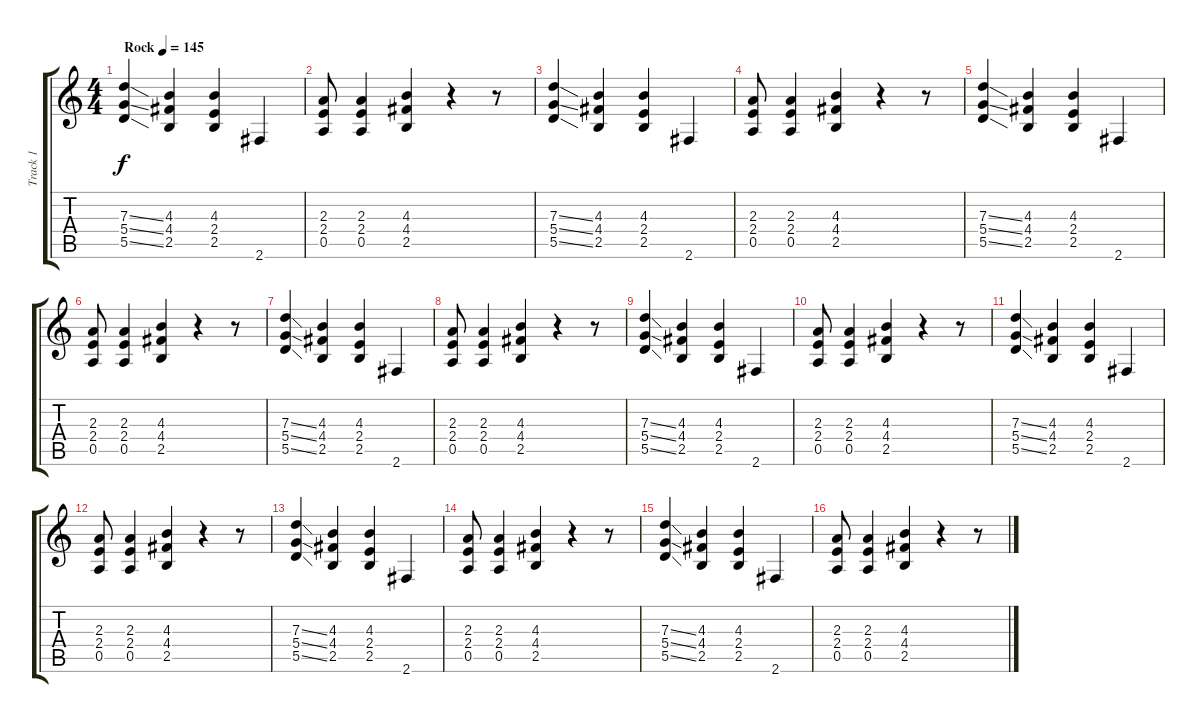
\track ("Track 1" "Track 1") {instrument overdrivenguitar}
\staff {score tabs}
\tuning (E4 B3 G3 D3 A2 E2) {hide}
\ts (4 4)
\tempo (145 "Rock")
\clef g2
\ks c
(7.3{ss} 5.4{ss} 5.5{ss}).4{dy f instrument overdrivenguitar} (4.3 4.4 2.5).4 (4.3 2.4 2.5).4 2.6.4 |
(2.3 2.4 0.5).8 (2.3 2.4 0.5).4 (4.3 4.4 2.5).4 r.4 r.8 |
(7.3{ss} 5.4{ss} 5.5{ss}).4 (4.3 4.4 2.5).4 (4.3 2.4 2.5).4 2.6.4 |
(2.3 2.4 0.5).8 (2.3 2.4 0.5).4 (4.3 4.4 2.5).4 r.4 r.8 |
(7.3{ss} 5.4{ss} 5.5{ss}).4 (4.3 4.4 2.5).4 (4.3 2.4 2.5).4 2.6.4 |
(2.3 2.4 0.5).8 (2.3 2.4 0.5).4 (4.3 4.4 2.5).4 r.4 r.8 |
(7.3{ss} 5.4{ss} 5.5{ss}).4 (4.3 4.4 2.5).4 (4.3 2.4 2.5).4 2.6.4 |
(2.3 2.4 0.5).8 (2.3 2.4 0.5).4 (4.3 4.4 2.5).4 r.4 r.8 |
(7.3{ss} 5.4{ss} 5.5{ss}).4 (4.3 4.4 2.5).4 (4.3 2.4 2.5).4 2.6.4 |
(2.3 2.4 0.5).8 (2.3 2.4 0.5).4 (4.3 4.4 2.5).4 r.4 r.8 |
(7.3{ss} 5.4{ss} 5.5{ss}).4 (4.3 4.4 2.5).4 (4.3 2.4 2.5).4 2.6.4 |
(2.3 2.4 0.5).8 (2.3 2.4 0.5).4 (4.3 4.4 2.5).4 r.4 r.8 |
(7.3{ss} 5.4{ss} 5.5{ss}).4 (4.3 4.4 2.5).4 (4.3 2.4 2.5).4 2.6.4 |
(2.3 2.4 0.5).8 (2.3 2.4 0.5).4 (4.3 4.4 2.5).4 r.4 r.8 |
(7.3{ss} 5.4{ss} 5.5{ss}).4 (4.3 4.4 2.5).4 (4.3 2.4 2.5).4 2.6.4 |
(2.3 2.4 0.5).8 (2.3 2.4 0.5).4 (4.3 4.4 2.5).4 r.4 r.8
